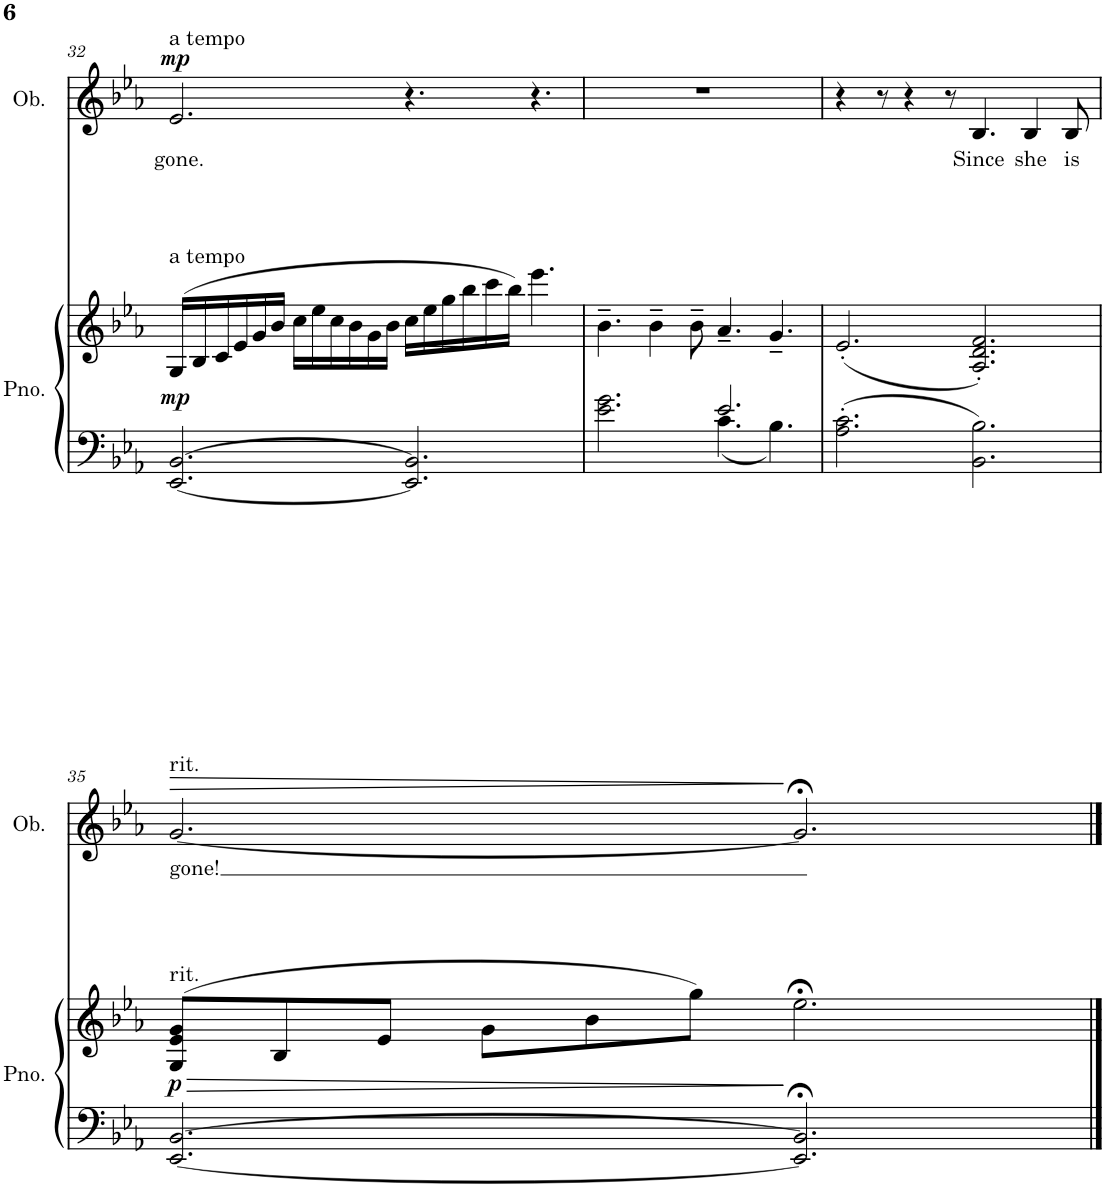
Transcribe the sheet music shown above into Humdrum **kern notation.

**kern	**kern	**dynam	**kern	**text	**dynam
*part2	*part2	*part2	*part1	*part1	*part1
*staff3	*staff2	*staff2/3	*staff1	*staff1	*staff1
*I"Piano	*	*	*I"Oboe	*	*
*I'Pno.	*	*	*I'Ob.	*	*
!!LO:PB:g=z
*clefF4	*clefG2	*	*clefG2	*	*
*k[b-e-a-]	*k[b-e-a-]	*	*k[b-e-a-]	*	*
*M12/8	*M12/8	*	*M12/8	*	*
=32	=32	=32	=32	=32	=32
!	!	!	!LO:TX:a:t=a tempo	!	!
!	!LO:TX:a:t=a tempo	!	!	!	!
!	!	!LO:DY:b	!	!LO:LY:b	!LO:DY:a
[2.EE-/ [2.BB-/	(16G/LL	mp	2.e-/	gone.	mp
.	16B-/	.	.	.	.
.	16c/	.	.	.	.
.	16e-/	.	.	.	.
.	16g/	.	.	.	.
.	16b-/JJ	.	.	.	.
.	16cc\LL	.	.	.	.
.	16ee-\	.	.	.	.
.	16cc\	.	.	.	.
.	16b-\	.	.	.	.
.	16g\	.	.	.	.
.	16b-\JJ	.	.	.	.
2.EE-/] 2.BB-/]	16cc\LL	.	4.r	.	.
.	16ee-\	.	.	.	.
.	16gg\	.	.	.	.
.	16bb-\	.	.	.	.
.	16ccc\	.	.	.	.
.	16bb-\JJ)	.	.	.	.
.	4.eee-\	.	4.r	.	.
=33	=33	=33	=33	=33	=33
*^	*	*	*	*	*
2.e-\ 2.g\	2.ryy	4.b-~\	.	1.r	.	.
.	.	4b-~\	.	.	.	.
.	.	8b-~\	.	.	.	.
2.e-/	4.c\	4.a-~/	.	.	.	.
.	4.B-\	4.g~/	.	.	.	.
*v	*v	*	*	*	*	*
=34	=34	=34	=34	=34	=34
2.A-\' 2.c\'	(2.e-'/	.	4r	.	.
.	.	.	8r	.	.
.	.	.	4r	.	.
.	.	.	8r	.	.
!	!	!	!	!LO:LY:b	!
2.BB-\ 2.B-\	2.A-/' 2.d/' 2.f/')	.	4.B-/	Since	.
!	!	!	!	!LO:LY:b	!
.	.	.	4B-/	she	.
!	!	!	!	!LO:LY:b	!
.	.	.	8B-/	is	.
!!LO:LB:g=z
=35	=35	=35	=35	=35	=35
!	!	!	!LO:TX:a:t=rit.	!	!
!	!LO:TX:a:t=rit.	!	!	!	!
!	!	!LO:HP:b	!	!LO:LY:b	!LO:HP:b
!	!	!LO:DY:n=1:b	!	!	!
[2.EE-/ [2.BB-/	(8G/ 8e-/ 8g/L	> p	[2.g/	gone!	>
.	8B-/	.	.	.	.
.	8e-/J	.	.	.	.
.	8g\L	.	.	.	.
.	8b-\	.	.	.	.
.	8gg\J)	.	.	.	.
2.EE-/];< 2.BB-/];<	2.ee-;<\	]	2.g;</]	.	]
==	==	==	==	==	==
*-	*-	*-	*-	*-	*-
